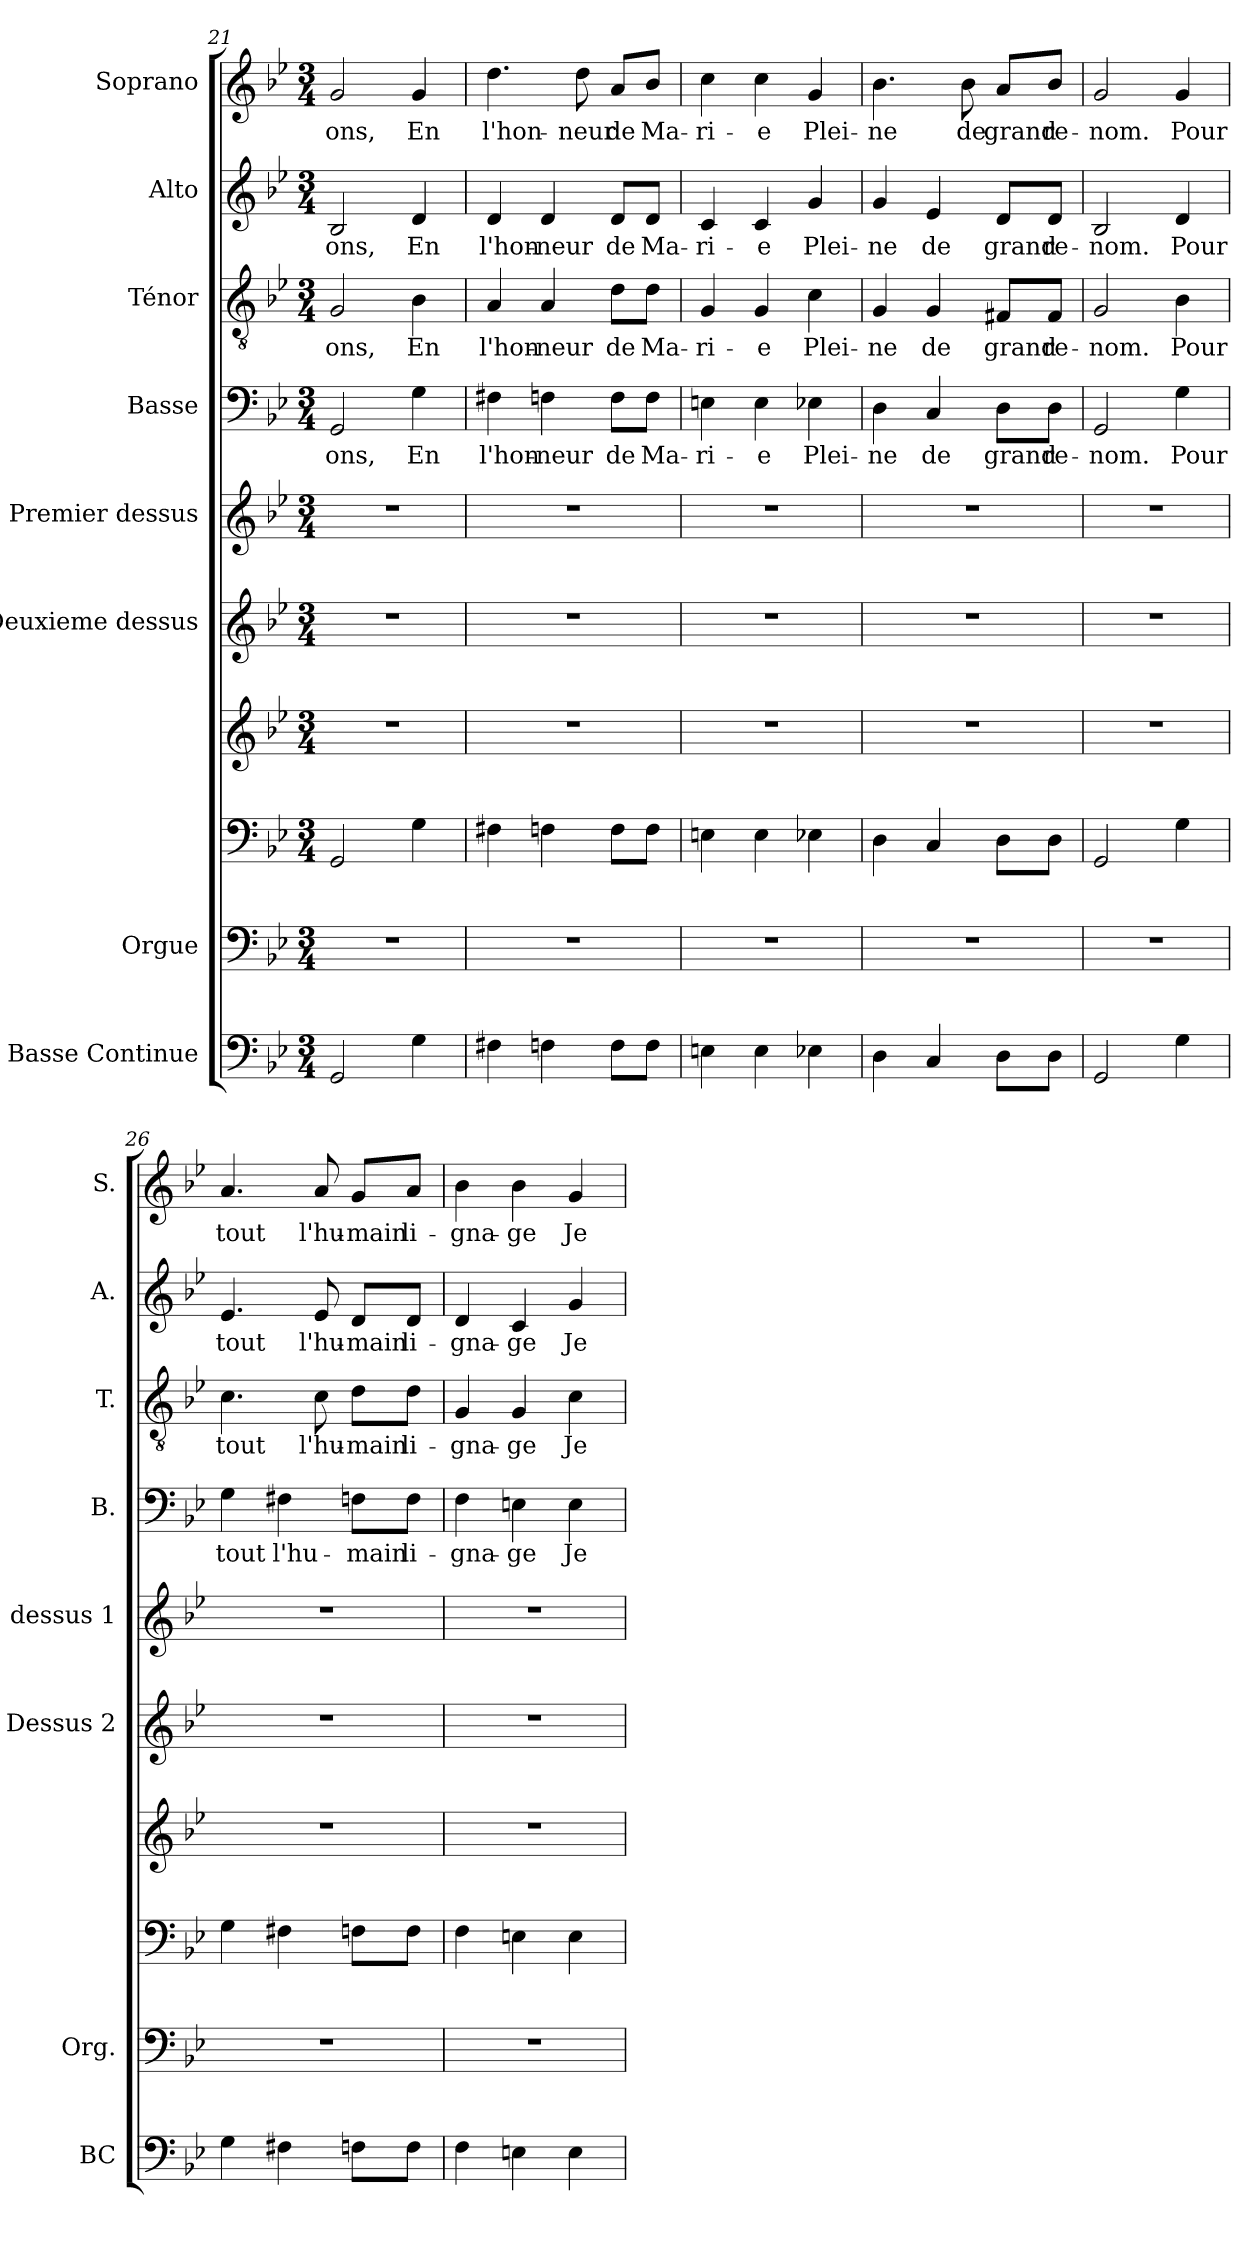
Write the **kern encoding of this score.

**kern	**kern	**kern	**kern	**kern	**kern	**kern	**text	**kern	**text	**kern	**text	**kern	**text
*part8	*part7	*part7	*part7	*part6	*part5	*part4	*part4	*part3	*part3	*part2	*part2	*part1	*part1
*staff10	*staff9	*staff8	*staff7	*staff6	*staff5	*staff4	*staff4	*staff3	*staff3	*staff2	*staff2	*staff1	*staff1
*I"Basse Continue	*I"Orgue	*	*	*I"Deuxieme dessus	*I"Premier dessus	*I"Basse	*	*I"Ténor	*	*I"Alto	*	*I"Soprano	*
*I'BC	*I'Org.	*	*	*I'Dessus 2	*I'dessus 1	*I'B.	*	*I'T.	*	*I'A.	*	*I'S.	*
*clefF4	*clefF4	*clefF4	*clefG2	*clefG2	*clefG2	*clefF4	*	*clefGv2	*	*clefG2	*	*clefG2	*
*k[b-e-]	*k[b-e-]	*k[b-e-]	*k[b-e-]	*k[b-e-]	*k[b-e-]	*k[b-e-]	*	*k[b-e-]	*	*k[b-e-]	*	*k[b-e-]	*
*M3/4	*M3/4	*M3/4	*M3/4	*M3/4	*M3/4	*M3/4	*	*M3/4	*	*M3/4	*	*M3/4	*
=21	=21	=21	=21	=21	=21	=21	=21	=21	=21	=21	=21	=21	=21
!	!	!	!	!	!	!	!LO:LY:b	!	!LO:LY:b	!	!LO:LY:b	!	!LO:LY:b
2GG	2.r	2GG/	2.r	2.r	2.r	2GG/	-ons,	2G/	-ons,	2B-/	-ons,	2g/	-ons,
!	!	!	!	!	!	!	!LO:LY:b	!	!LO:LY:b	!	!LO:LY:b	!	!LO:LY:b
4G	.	4G\	.	.	.	4G\	En	4B-\	En	4d/	En	4g/	En
!!LO:LB:g=z
=22	=22	=22	=22	=22	=22	=22	=22	=22	=22	=22	=22	=22	=22
!	!	!	!	!	!	!	!LO:LY:b	!	!LO:LY:b	!	!LO:LY:b	!	!LO:LY:b
4F#X	2.r	4F#X\	2.r	2.r	2.r	4F#X\	l'hon-	4A/	l'hon-	4d/	l'hon-	4.dd\	l'hon-
!	!	!	!	!	!	!	!LO:LY:b	!	!LO:LY:b	!	!LO:LY:b	!	!
4Fn	.	4Fn\	.	.	.	4Fn\	-neur	4A/	-neur	4d/	-neur	.	.
!	!	!	!	!	!	!	!	!	!	!	!	!	!LO:LY:b
.	.	.	.	.	.	.	.	.	.	.	.	8dd\	-neur
!	!	!	!	!	!	!	!LO:LY:b	!	!LO:LY:b	!	!LO:LY:b	!	!LO:LY:b
8F\L	.	8F\L	.	.	.	8F\L	de	8d\L	de	8d/L	de	8a/L	de
!	!	!	!	!	!	!	!LO:LY:b	!	!LO:LY:b	!	!LO:LY:b	!	!LO:LY:b
8F\J	.	8F\J	.	.	.	8F\J	Ma-	8d\J	Ma-	8d/J	Ma-	8b-/J	Ma-
=23	=23	=23	=23	=23	=23	=23	=23	=23	=23	=23	=23	=23	=23
!	!	!	!	!	!	!	!LO:LY:b	!	!LO:LY:b	!	!LO:LY:b	!	!LO:LY:b
4En	2.r	4En\	2.r	2.r	2.r	4En\	-ri-	4G/	-ri-	4c/	-ri-	4cc\	-ri-
!	!	!	!	!	!	!	!LO:LY:b	!	!LO:LY:b	!	!LO:LY:b	!	!LO:LY:b
4E	.	4E\	.	.	.	4E\	-e	4G/	-e	4c/	-e	4cc\	-e
!	!	!	!	!	!	!	!LO:LY:b	!	!LO:LY:b	!	!LO:LY:b	!	!LO:LY:b
4E-X	.	4E-X\	.	.	.	4E-X\	Plei-	4c\	Plei-	4g/	Plei-	4g/	Plei-
=24	=24	=24	=24	=24	=24	=24	=24	=24	=24	=24	=24	=24	=24
!	!	!	!	!	!	!	!LO:LY:b	!	!LO:LY:b	!	!LO:LY:b	!	!LO:LY:b
4D	2.r	4D\	2.r	2.r	2.r	4D\	-ne	4G/	-ne	4g/	-ne	4.b-\	-ne
!	!	!	!	!	!	!	!LO:LY:b	!	!LO:LY:b	!	!LO:LY:b	!	!
4C	.	4C/	.	.	.	4C/	de	4G/	de	4e-/	de	.	.
!	!	!	!	!	!	!	!	!	!	!	!	!	!LO:LY:b
.	.	.	.	.	.	.	.	.	.	.	.	8b-\	de
!	!	!	!	!	!	!	!LO:LY:b	!	!LO:LY:b	!	!LO:LY:b	!	!LO:LY:b
8D\L	.	8D\L	.	.	.	8D\L	grand	8F#X/L	grand	8d/L	grand	8a/L	grand
!	!	!	!	!	!	!	!LO:LY:b	!	!LO:LY:b	!	!LO:LY:b	!	!LO:LY:b
8D\J	.	8D\J	.	.	.	8D\J	re-	8F#/J	re-	8d/J	re-	8b-/J	re-
=25	=25	=25	=25	=25	=25	=25	=25	=25	=25	=25	=25	=25	=25
!	!	!	!	!	!	!	!LO:LY:b	!	!LO:LY:b	!	!LO:LY:b	!	!LO:LY:b
2GG	2.r	2GG/	2.r	2.r	2.r	2GG/	-nom.	2G/	-nom.	2B-/	-nom.	2g/	-nom.
!	!	!	!	!	!	!	!LO:LY:b	!	!LO:LY:b	!	!LO:LY:b	!	!LO:LY:b
4G	.	4G\	.	.	.	4G\	Pour	4B-\	Pour	4d/	Pour	4g/	Pour
!!LO:PB:g=z
=26	=26	=26	=26	=26	=26	=26	=26	=26	=26	=26	=26	=26	=26
!	!	!	!	!	!	!	!LO:LY:b	!	!LO:LY:b	!	!LO:LY:b	!	!LO:LY:b
4G	2.r	4G\	2.r	2.r	2.r	4G\	tout	4.c\	tout	4.e-/	tout	4.a/	tout
!	!	!	!	!	!	!	!LO:LY:b	!	!	!	!	!	!
4F#X	.	4F#X\	.	.	.	4F#X\	l'hu-	.	.	.	.	.	.
!	!	!	!	!	!	!	!	!	!LO:LY:b	!	!LO:LY:b	!	!LO:LY:b
.	.	.	.	.	.	.	.	8c\	l'hu-	8e-/	l'hu-	8a/	l'hu-
!	!	!	!	!	!	!	!LO:LY:b	!	!LO:LY:b	!	!LO:LY:b	!	!LO:LY:b
8Fn\L	.	8Fn\L	.	.	.	8Fn\L	-main	8d\L	-main	8d/L	-main	8g/L	-main
!	!	!	!	!	!	!	!LO:LY:b	!	!LO:LY:b	!	!LO:LY:b	!	!LO:LY:b
8F\J	.	8F\J	.	.	.	8F\J	li-	8d\J	li-	8d/J	li-	8a/J	li-
=27	=27	=27	=27	=27	=27	=27	=27	=27	=27	=27	=27	=27	=27
!	!	!	!	!	!	!	!LO:LY:b	!	!LO:LY:b	!	!LO:LY:b	!	!LO:LY:b
4F	2.r	4F\	2.r	2.r	2.r	4F\	-gna-	4G/	-gna-	4d/	-gna-	4b-\	-gna-
!	!	!	!	!	!	!	!LO:LY:b	!	!LO:LY:b	!	!LO:LY:b	!	!LO:LY:b
4En	.	4En\	.	.	.	4En\	-ge	4G/	-ge	4c/	-ge	4b-\	-ge
!	!	!	!	!	!	!	!LO:LY:b	!	!LO:LY:b	!	!LO:LY:b	!	!LO:LY:b
4E	.	4E\	.	.	.	4E\	Je-	4c\	Je-	4g/	Je-	4g/	Je-
=	=	=	=	=	=	=	=	=	=	=	=	=	=
*-	*-	*-	*-	*-	*-	*-	*-	*-	*-	*-	*-	*-	*-
